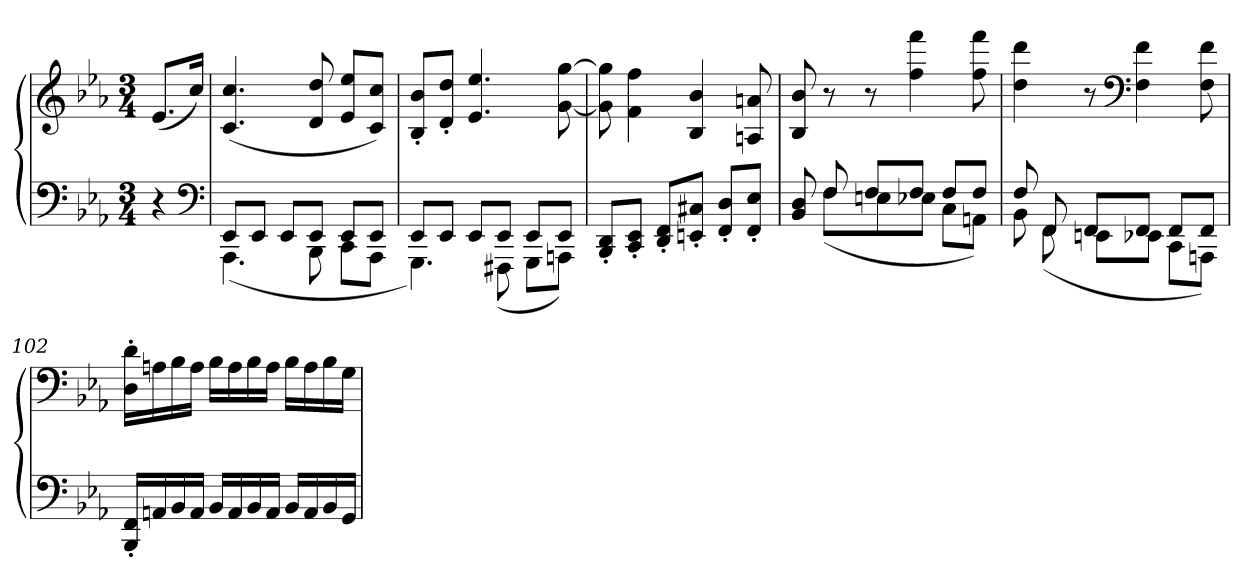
**kern	**kern
*part1	*part1
*staff2	*staff1
*clefF4	*clefG2
*k[b-e-a-]	*k[b-e-a-]
*E-:	*E-:
*M3/4	*M3/4
=	=
4r	(8.e-L
.	16ccJk)
*clefF4	*
=97	=97
*^	*
8EE-L	(4.AAA-	(4.c 4.cc
8EE-J	.	.
8EE-L	.	.
8EE-J	8BBB-	8d 8dd
8EE-L	8CCL	8e- 8ee-L
8EE-J	8AAA-J	8c 8ccJ)
=98	=98	=98
8EE-L	4.GGG)	8B-' 8b-'L
8EE-J	.	8d' 8dd'J
8EE-L	.	4.e- 4.ee-
8EE-J	(8FFF#X	.
8EE-L	8GGGL	.
8EE-J	8AAAnJ)	[8g [8gg
*v	*v	*
=99	=99
8BBB-' 8DD'L	8g] 8gg]
8CC' 8EE-'J	4f 4ff
8DD' 8FF'L	.
8EEn' 8C#X'J	4B- 4b-
8FF' 8D'L	.
8FF' 8E-'J	8An 8an
=100	=100
*^	*
8BB- 8D	8ryy	8B- 8b-
8F	(8FL	8r
8FL	8En	8r
8FJ	8E-XJ	4ff 4fff
8FL	8CL	.
8FJ	8AAnJ)	8ff 8fff
=101	=101	=101
8F	8BB-	4dd 4ddd
8FF	(8FF	.
8FFL	8EEnL	8r
*	*	*clefF4
8FFJ	8EE-XJ	4F 4f
8FFL	8CCL	.
8FFJ	8AAAnJ)	8F 8f
*v	*v	*
=102	=102
16BBB-' 16FF'LL	16D' 16d'LL
16AAn	16An
16BB-	16B-
16AAJJ	16AJJ
16BB-LL	16B-LL
16AA	16A
16BB-	16B-
16AAJJ	16AJJ
16BB-LL	16B-LL
16AA	16A
16BB-	16B-
16GGJJ	16GJJ
=	=
*-	*-
